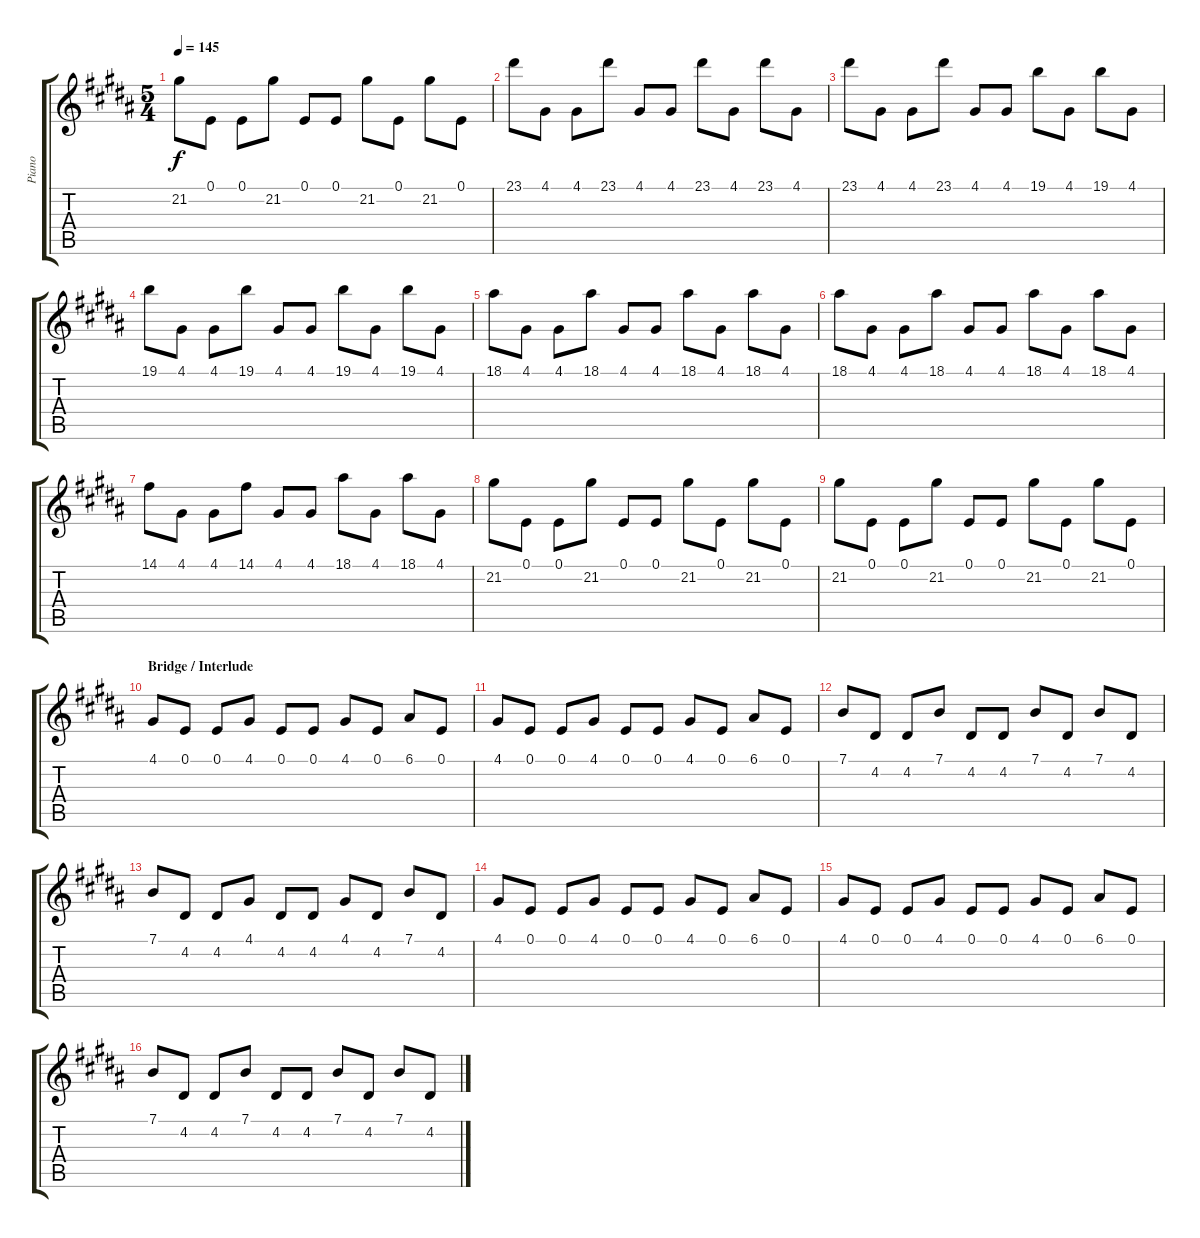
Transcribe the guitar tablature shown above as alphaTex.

\track ("Piano" "Piano") {instrument electricpiano1}
\staff {score tabs}
\tuning (E4 B3 G3 D3 A2 E2) {hide}
\ts (5 4)
\tempo 145
\clef g2
\ks b
21.2.8{dy f} 0.1.8 0.1.8 21.2.8 0.1.8 0.1.8 21.2.8 0.1.8 21.2.8 0.1.8 |
23.1.8 4.1.8 4.1.8 23.1.8 4.1.8 4.1.8 23.1.8 4.1.8 23.1.8 4.1.8 |
23.1.8 4.1.8 4.1.8 23.1.8 4.1.8 4.1.8 19.1.8 4.1.8 19.1.8 4.1.8 |
19.1.8 4.1.8 4.1.8 19.1.8 4.1.8 4.1.8 19.1.8 4.1.8 19.1.8 4.1.8 |
18.1.8 4.1.8 4.1.8 18.1.8 4.1.8 4.1.8 18.1.8 4.1.8 18.1.8 4.1.8 |
18.1.8 4.1.8 4.1.8 18.1.8 4.1.8 4.1.8 18.1.8 4.1.8 18.1.8 4.1.8 |
14.1.8 4.1.8 4.1.8 14.1.8 4.1.8 4.1.8 18.1.8 4.1.8 18.1.8 4.1.8 |
21.2.8 0.1.8 0.1.8 21.2.8 0.1.8 0.1.8 21.2.8 0.1.8 21.2.8 0.1.8 |
21.2.8 0.1.8 0.1.8 21.2.8 0.1.8 0.1.8 21.2.8 0.1.8 21.2.8 0.1.8 |
\section ("" "Bridge / Interlude")
4.1.8{volume 10} 0.1.8 0.1.8 4.1.8 0.1.8 0.1.8 4.1.8 0.1.8 6.1.8 0.1.8 |
4.1.8 0.1.8 0.1.8 4.1.8 0.1.8 0.1.8 4.1.8 0.1.8 6.1.8 0.1.8 |
7.1.8 4.2.8 4.2.8 7.1.8 4.2.8 4.2.8 7.1.8 4.2.8 7.1.8 4.2.8 |
7.1.8 4.2.8 4.2.8 4.1.8 4.2.8 4.2.8 4.1.8 4.2.8 7.1.8 4.2.8 |
4.1.8 0.1.8 0.1.8 4.1.8 0.1.8 0.1.8 4.1.8 0.1.8 6.1.8 0.1.8 |
4.1.8 0.1.8 0.1.8 4.1.8 0.1.8 0.1.8 4.1.8 0.1.8 6.1.8 0.1.8 |
7.1.8 4.2.8 4.2.8 7.1.8 4.2.8 4.2.8 7.1.8 4.2.8 7.1.8 4.2.8
